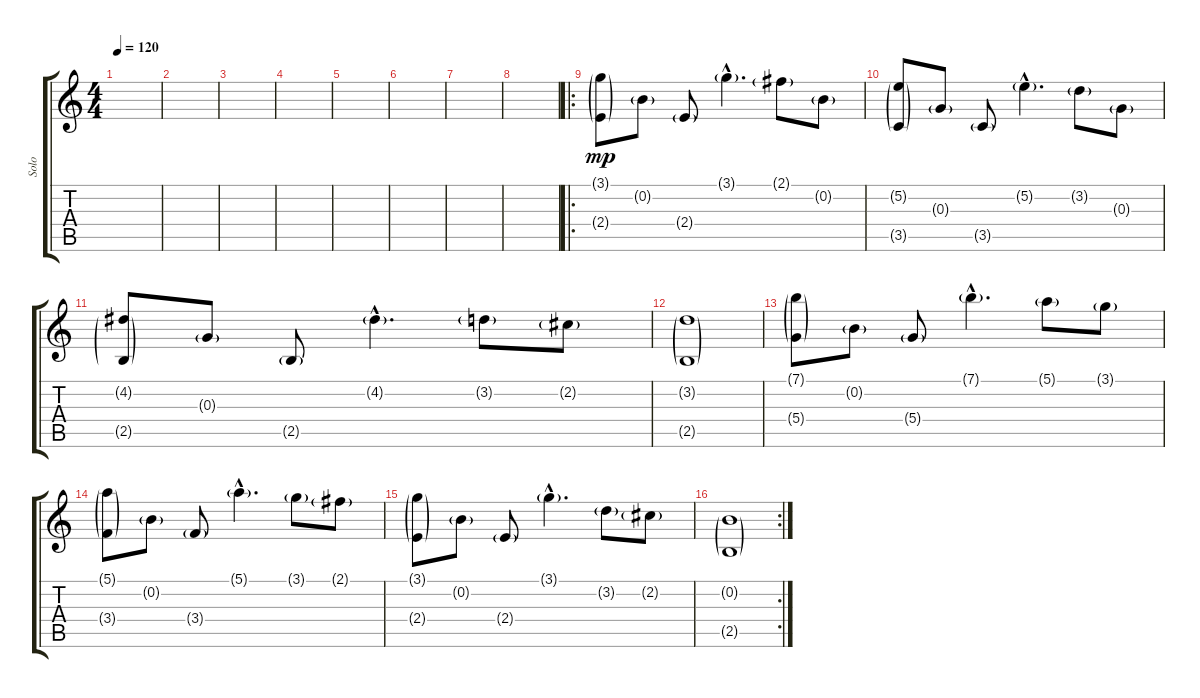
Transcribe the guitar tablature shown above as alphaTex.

\track ("Solo" "Solo") {instrument acousticguitarsteel}
\staff {score tabs}
\tuning (E4 B3 G3 D3 A2 E2) {hide}
\ts (4 4)
\tempo 120
\clef g2
\ks c
|
|
|
|
|
|
|
|
\ro
(3.1{g} 2.4{g}).8{dy mp} 0.2{g}.8 2.4{g}.8 3.1{g hac}.4{d} 2.1{g}.8 0.2{g}.8 |
(5.2{g} 3.5{g}).8 0.3{g}.8 3.5{g}.8 5.2{g hac}.4{d} 3.2{g}.8 0.3{g}.8 |
(4.2{g} 2.5{g}).8 0.3{g}.8 2.5{g}.8 4.2{g hac}.4{d} 3.2{g}.8 2.2{g}.8 |
(3.2{g} 2.5{g}).1 |
(7.1{g} 5.4{g}).8 0.2{g}.8 5.4{g}.8 7.1{g hac}.4{d} 5.1{g}.8 3.1{g}.8 |
(5.1{g} 3.4{g}).8 0.2{g}.8 3.4{g}.8 5.1{g hac}.4{d} 3.1{g}.8 2.1{g}.8 |
(3.1{g} 2.4{g}).8 0.2{g}.8 2.4{g}.8 3.1{g hac}.4{d} 3.2{g}.8 2.2{g}.8 |
\rc 2
(0.2{g} 2.5{g}).1
